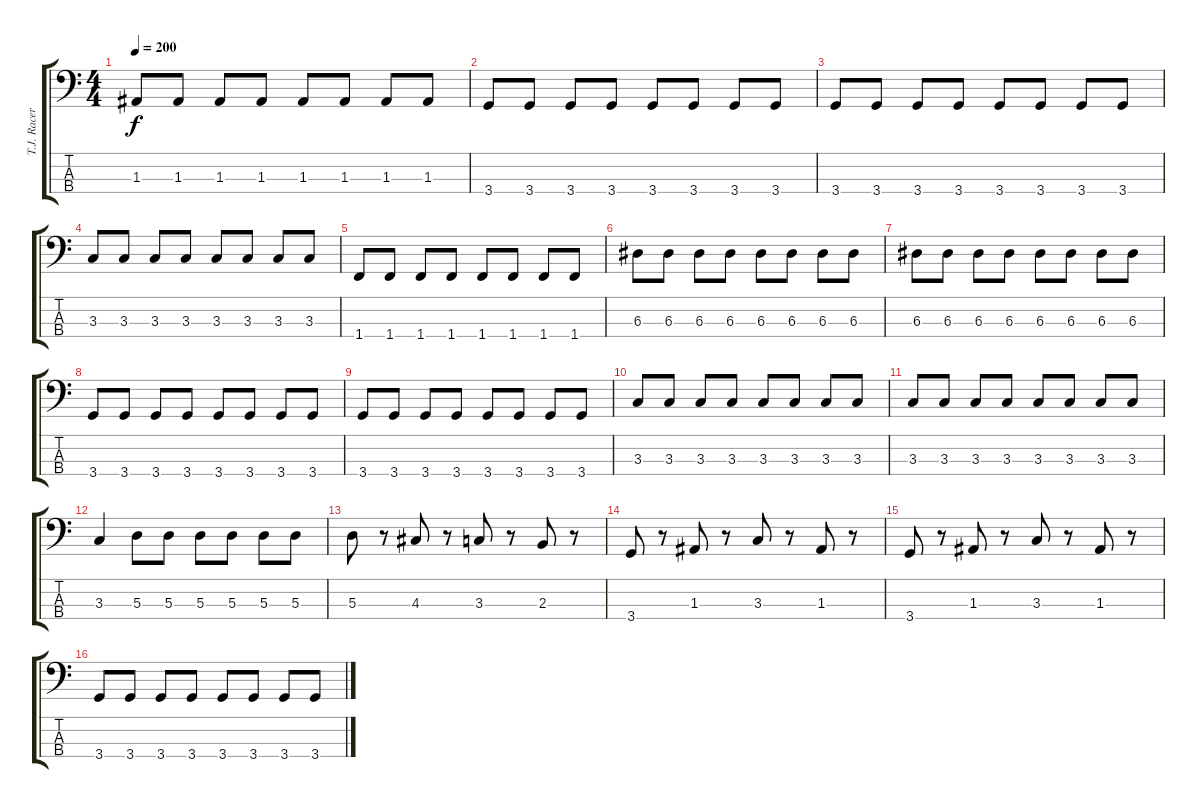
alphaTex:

\track ("T.J. Racer" "T.J. Racer") {instrument electricbasspick}
\staff {score tabs}
\tuning (G2 D2 A1 E1) {hide}
\ts (4 4)
\tempo 200
\clef f4
\ks c
1.3.8{dy f} 1.3.8 1.3.8 1.3.8 1.3.8 1.3.8 1.3.8 1.3.8 |
3.4.8 3.4.8 3.4.8 3.4.8 3.4.8 3.4.8 3.4.8 3.4.8 |
3.4.8 3.4.8 3.4.8 3.4.8 3.4.8 3.4.8 3.4.8 3.4.8 |
3.3.8 3.3.8 3.3.8 3.3.8 3.3.8 3.3.8 3.3.8 3.3.8 |
1.4.8 1.4.8 1.4.8 1.4.8 1.4.8 1.4.8 1.4.8 1.4.8 |
6.3.8 6.3.8 6.3.8 6.3.8 6.3.8 6.3.8 6.3.8 6.3.8 |
6.3.8 6.3.8 6.3.8 6.3.8 6.3.8 6.3.8 6.3.8 6.3.8 |
3.4.8 3.4.8 3.4.8 3.4.8 3.4.8 3.4.8 3.4.8 3.4.8 |
3.4.8 3.4.8 3.4.8 3.4.8 3.4.8 3.4.8 3.4.8 3.4.8 |
3.3.8 3.3.8 3.3.8 3.3.8 3.3.8 3.3.8 3.3.8 3.3.8 |
3.3.8 3.3.8 3.3.8 3.3.8 3.3.8 3.3.8 3.3.8 3.3.8 |
3.3.4 5.3.8 5.3.8 5.3.8 5.3.8 5.3.8 5.3.8 |
5.3.8 r.8 4.3.8 r.8 3.3.8 r.8 2.3.8 r.8 |
3.4.8 r.8 1.3.8 r.8 3.3.8 r.8 1.3.8 r.8 |
3.4.8 r.8 1.3.8 r.8 3.3.8 r.8 1.3.8 r.8 |
3.4.8 3.4.8 3.4.8 3.4.8 3.4.8 3.4.8 3.4.8 3.4.8
